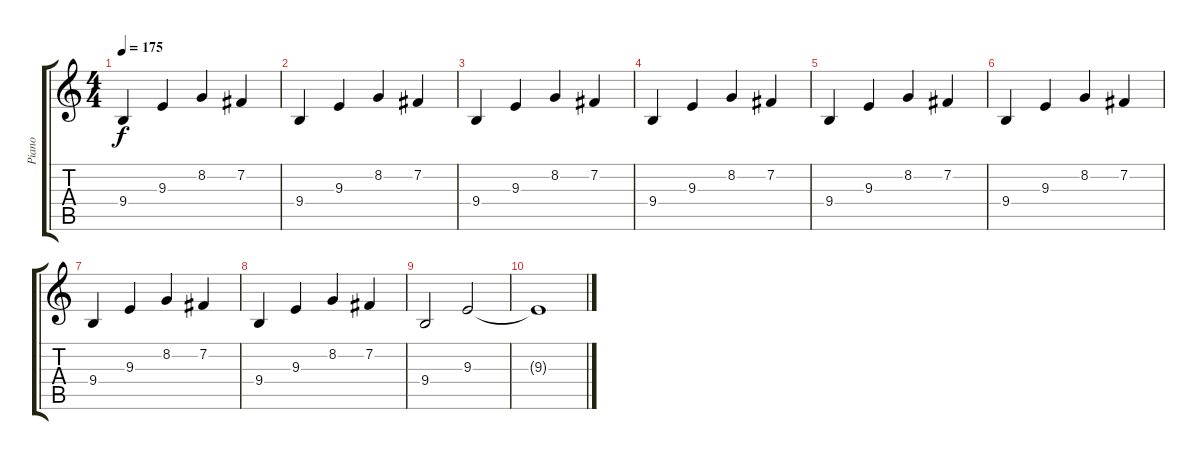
\track ("Piano" "Piano") {instrument electricgrandpiano}
\staff {score tabs}
\tuning (E4 B3 G3 D3 A2 E2) {hide}
\ts (4 4)
\tempo 175
\clef g2
\ks c
9.4.4{dy f} 9.3.4 8.2.4 7.2.4 |
9.4.4 9.3.4 8.2.4 7.2.4 |
9.4.4 9.3.4 8.2.4 7.2.4 |
9.4.4 9.3.4 8.2.4 7.2.4 |
9.4.4 9.3.4 8.2.4 7.2.4 |
9.4.4 9.3.4 8.2.4 7.2.4 |
9.4.4 9.3.4 8.2.4 7.2.4 |
9.4.4 9.3.4 8.2.4 7.2.4 |
9.4.2 9.3.2 |
9.3{t}.1
